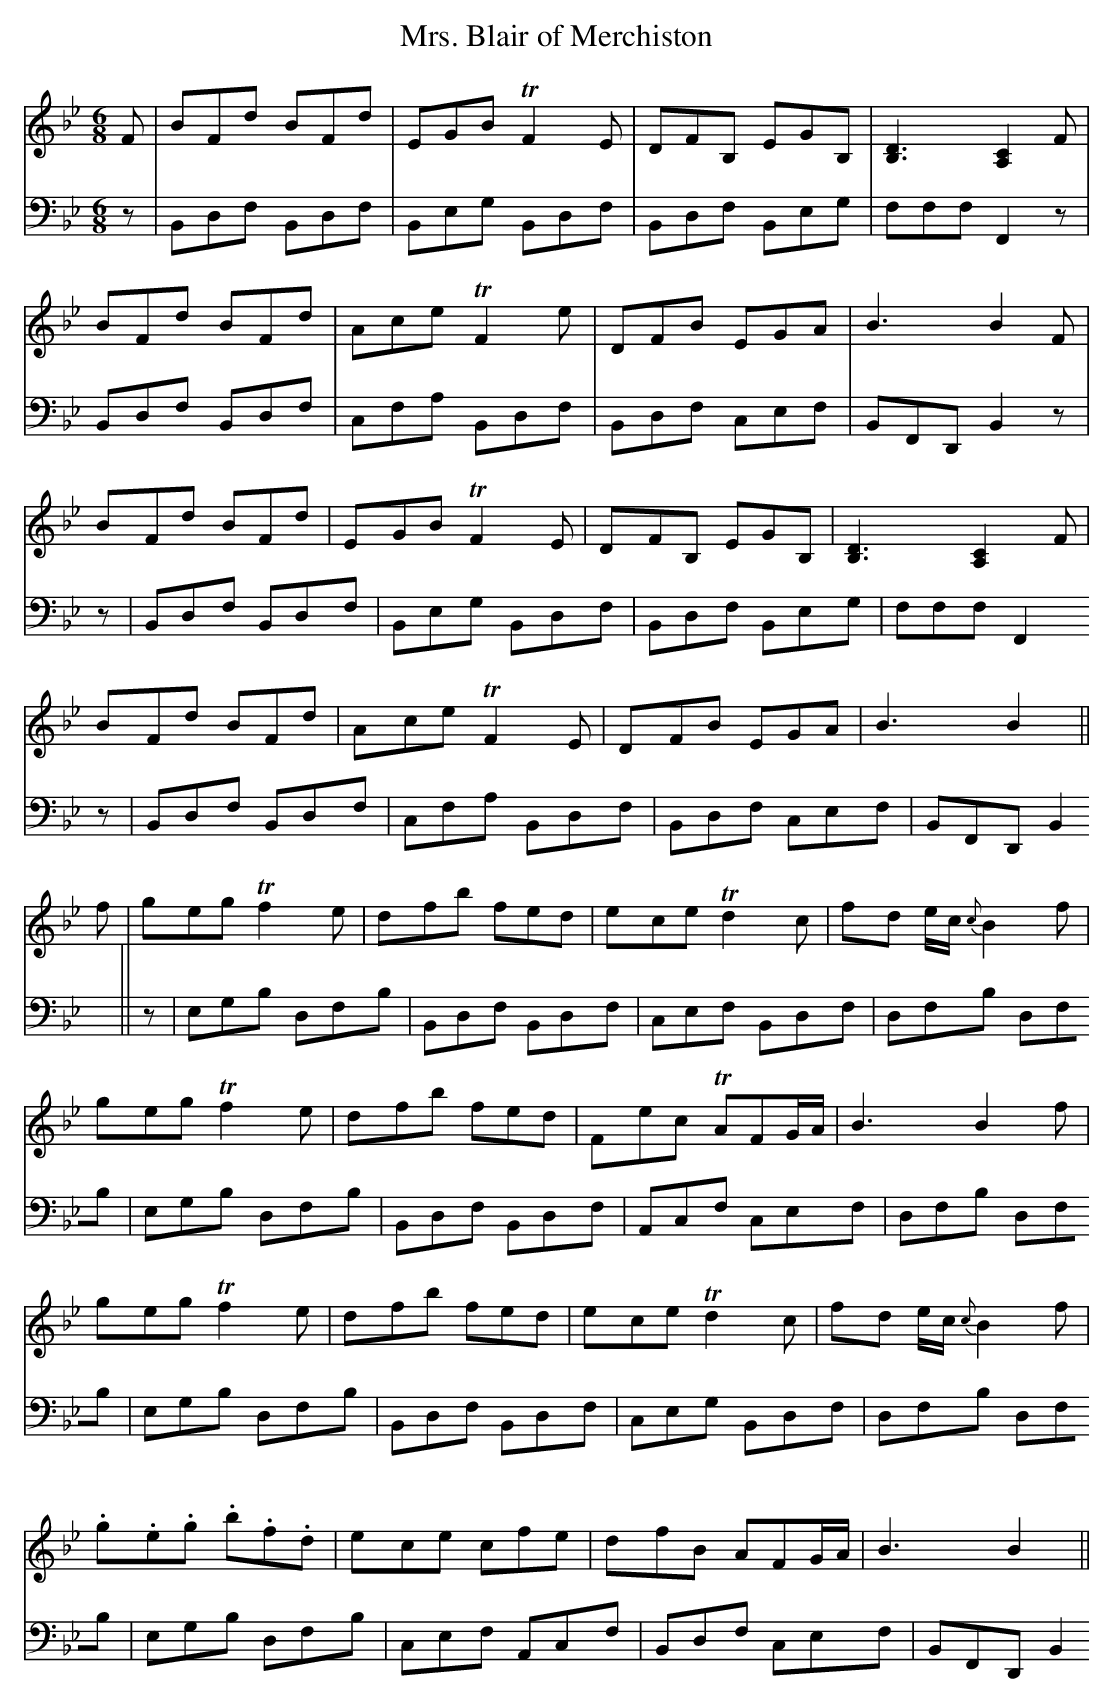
X:1
T:Mrs. Blair of Merchiston
M:6/8
L:1/8
K:Bb
V:1
F|BFd BFd|EGB TF2E|DFB, EGB,|[B,3D3] [A,2C2]F|
BFd BFd|Ace TF2e|DFB EGA|B3 B2F|
BFd BFd|EGB TF2E|DFB, EGB,|[B,3D3] [A,2C2]F|
BFd BFd|Ace TF2E|DFB EGA|B3 B2||
f|geg Tf2e|dfb fed|ece Td2c|fd e/c/ {c}B2f|
geg Tf2 e|dfb fed|Fec TAFG/A/|B3 B2f|
geg Tf2e|dfb fed|ece Td2c|fd e/c/ {c}B2f|
.g.e.g .b.f.d|ece c’fe|dfB AFG/A/|B3 B2||
V:2 clef = bass
z|B,,D,F, B,,D,F,|B,,E,G, B,,D,F,|B,,D,F, B,,E,G,|F,F,F, F,,2z|
B,,D,F, B,,D,F,|C,F,A, B,,D,F,|B,,D,F, C,E,F,|B,,F,,D,, B,,2z|
z|B,,D,F, B,,D,F,|B,,E,G, B,,D,F,|B,,D,F, B,,E,G,|F,F,F, F,,2z|
B,,D,F, B,,D,F,|C,F,A, B,,D,F,|B,,D,F, C,E,F,|B,,F,,D,, B,,2||
z|E,G,B,  D,F,B,|B,,D,F, B,,D,F,|C,E,F, B,,D,F,|D,F,B, D,F,B,|
E,G,B, D,F,B,|B,,D,F, B,,D,F,|A,,C,F, C,E,F,|D,F,B, D,F,B,|
E,G,B, D,F,B,|B,,D,F, B,,D,F,|C,E,G, B,,D,F,|D,F,B, D,F,B,|
E,G,B, D,F,B,|C,E,F, A,,C,F,|B,,D,F, C,E,F,|B,,F,,D,, B,,2||
